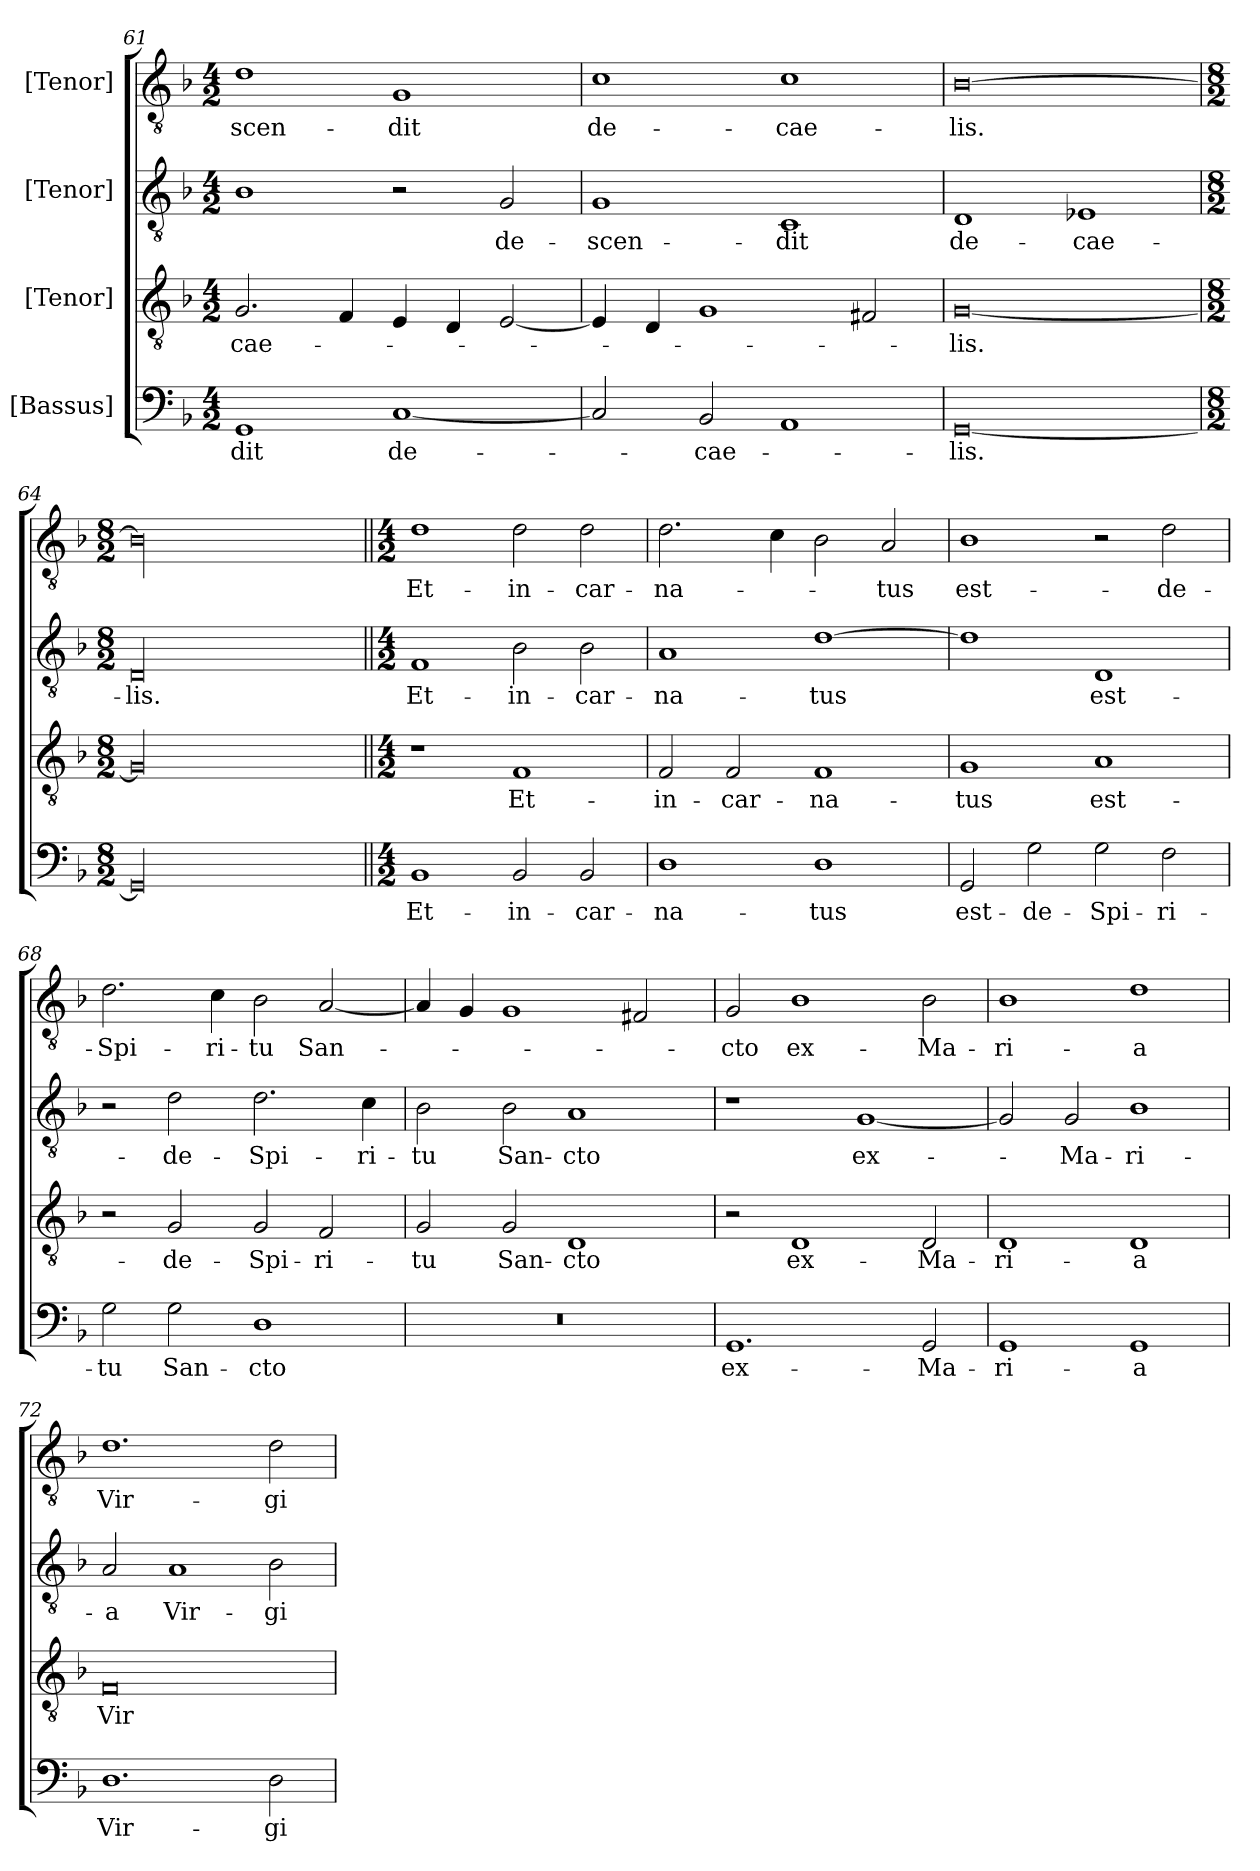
**kern	**text	**kern	**text	**kern	**text	**kern	**text
*part4	*part4	*part3	*part3	*part2	*part2	*part1	*part1
*staff4	*staff4	*staff3	*staff3	*staff2	*staff2	*staff1	*staff1
*I"[Bassus]	*	*I"[Tenor]	*	*I"[Tenor]	*	*I"[Tenor]	*
*clefF4	*	*clefGv2	*	*clefGv2	*	*clefGv2	*
*k[b-]	*	*k[b-]	*	*k[b-]	*	*k[b-]	*
*M4/2	*	*M4/2	*	*M4/2	*	*M4/2	*
=61	=61	=61	=61	=61	=61	=61	=61
1GG/	-dit	2.G/	cae-	1B-\	.	1d\	-scen-
.	.	4F/	.	.	.	.	.
[1C/	de-	4E/	.	2r	.	1G/	-dit
.	.	4D/	.	.	.	.	.
.	.	[2E/	.	2G/	de-	.	.
=62	=62	=62	=62	=62	=62	=62	=62
2C/]	.	4E/]	.	1G/	-scen-	1c\	de-
.	.	4D/	.	.	.	.	.
2BB-/	cae-	1G/	.	.	.	.	.
1AA/	.	.	.	1C/	-dit	1c\	cae-
.	.	2F#X/	.	.	.	.	.
=63	=63	=63	=63	=63	=63	=63	=63
[0GG/	-lis.	[0G/	-lis.	1D/	de-	[0B-\	-lis.
.	.	.	.	1E-X/	cae-	.	.
=64	=64	=64	=64	=64	=64	=64	=64
*M8/2	*	*M8/2	*	*M8/2	*	*M8/2	*
00GG/]	.	00G/]	.	00D/	-lis.	00B-\]	.
=65||	=65||	=65||	=65||	=65||	=65||	=65||	=65||
*M4/2	*	*M4/2	*	*M4/2	*	*M4/2	*
1BB-/	Et-	1r	.	1F/	Et-	1d\	Et-
2BB-/	in-	1F/	Et-	2B-\	in-	2d\	in-
2BB-/	-car-	.	.	2B-\	-car-	2d\	-car-
=66	=66	=66	=66	=66	=66	=66	=66
1D\	-na-	2F/	in-	1A/	-na-	2.d\	-na-
.	.	2F/	-car-	.	.	.	.
.	.	.	.	.	.	4c\	.
1D\	-tus	1F/	-na-	[1d\	-tus	2B-\	.
.	.	.	.	.	.	2A/	-tus
=67	=67	=67	=67	=67	=67	=67	=67
2GG/	est-	1G/	-tus	1d\]	.	1B-\	est-
2G\	de-	.	.	.	.	.	.
2G\	Spi-	1A/	est-	1D/	est-	2r	.
2F\	-ri-	.	.	.	.	2d\	de-
=68	=68	=68	=68	=68	=68	=68	=68
2G\	-tu	2r	.	2r	.	2.d\	Spi-
2G\	San-	2G/	de-	2d\	de-	.	.
.	.	.	.	.	.	4c\	-ri-
1D\	-cto	2G/	Spi-	2.d\	Spi-	2B-\	-tu
.	.	2F/	-ri-	.	.	[2A/	San-
.	.	.	.	4c\	-ri-	.	.
=69	=69	=69	=69	=69	=69	=69	=69
0r	.	2G/	-tu	2B-\	-tu	4A/]	.
.	.	.	.	.	.	4G/	.
.	.	2G/	San-	2B-\	San-	1G/	.
.	.	1D/	-cto	1A/	-cto	.	.
.	.	.	.	.	.	2F#X/	.
=70	=70	=70	=70	=70	=70	=70	=70
1.GG/	ex-	2r	.	1r	.	2G/	-cto
.	.	1D/	ex-	.	.	1B-\	ex-
.	.	.	.	[1G/	ex-	.	.
2GG/	Ma-	2D/	Ma-	.	.	2B-\	Ma-
=71	=71	=71	=71	=71	=71	=71	=71
1GG/	-ri-	1D/	-ri-	2G/]	.	1B-\	-ri-
.	.	.	.	2G/	Ma-	.	.
1GG/	-a	1D/	-a	1B-\	-ri-	1d\	-a
=72	=72	=72	=72	=72	=72	=72	=72
1.D\	Vir-	0F/	Vir-	2A/	-a	1.d\	Vir-
.	.	.	.	1A/	Vir-	.	.
2D\	-gi-	.	.	2B-\	-gi-	2d\	-gi-
=	=	=	=	=	=	=	=
*-	*-	*-	*-	*-	*-	*-	*-
